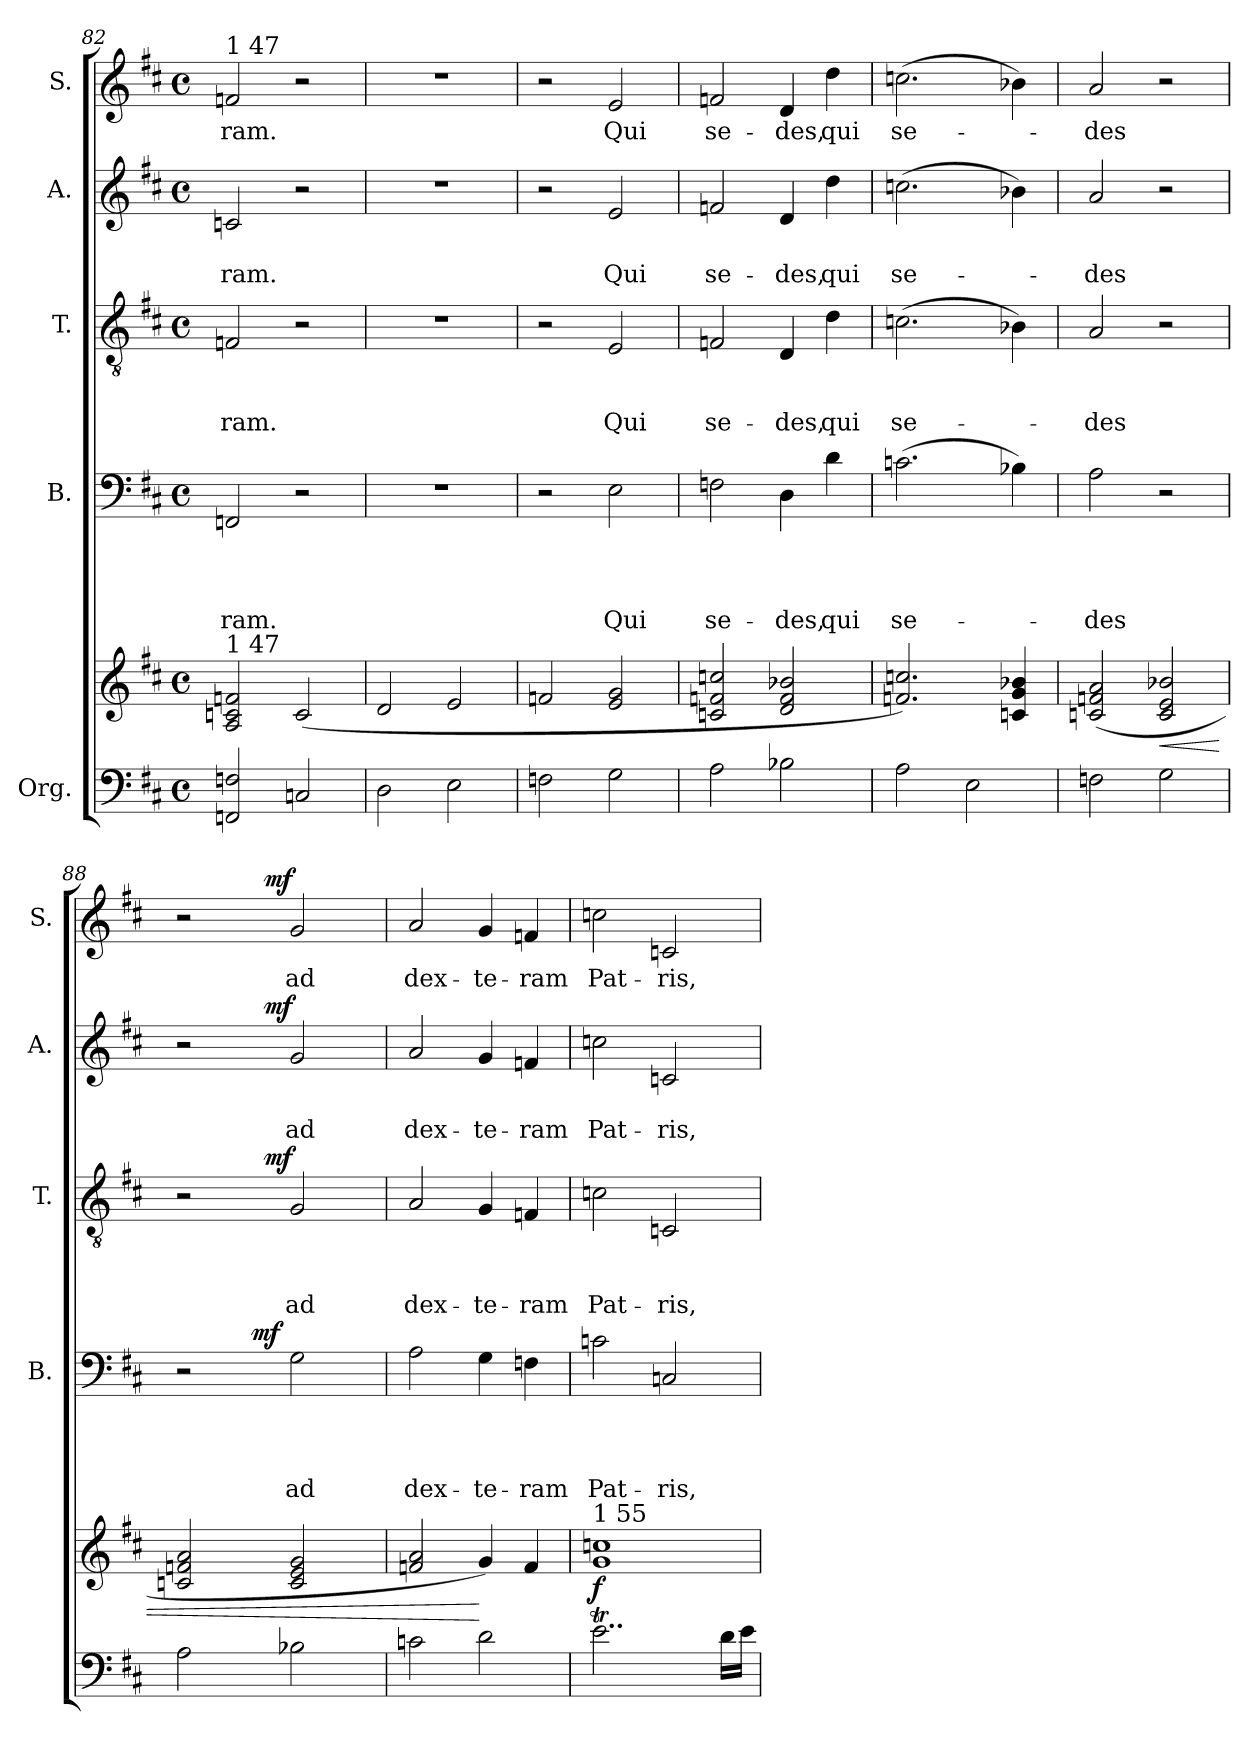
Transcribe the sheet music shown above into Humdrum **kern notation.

**kern	**kern	**dynam	**kern	**text	**text	**text	**text	**dynam	**kern	**text	**text	**text	**dynam	**kern	**text	**text	**dynam	**kern	**text	**dynam
*part5	*part5	*part5	*part4	*part4	*part4	*part4	*part4	*part4	*part3	*part3	*part3	*part3	*part3	*part2	*part2	*part2	*part2	*part1	*part1	*part1
*staff6	*staff5	*staff5/6	*staff4	*staff4	*staff4	*staff4	*staff4	*staff4	*staff3	*staff3	*staff3	*staff3	*staff3	*staff2	*staff2	*staff2	*staff2	*staff1	*staff1	*staff1
*I"Org.	*	*	*I"B.	*	*	*	*	*	*I"T.	*	*	*	*	*I"A.	*	*	*	*I"S.	*	*
*	*	*	*I'B.	*	*	*	*	*	*I'T.	*	*	*	*	*I'A.	*	*	*	*I'S.	*	*
!!LO:LB:g=z
*clefF4	*clefG2	*	*clefF4	*	*	*	*	*	*clefGv2	*	*	*	*	*clefG2	*	*	*	*clefG2	*	*
*k[f#c#]	*k[f#c#]	*	*k[f#c#]	*	*	*	*	*	*k[f#c#]	*	*	*	*	*k[f#c#]	*	*	*	*k[f#c#]	*	*
*D:	*D:	*	*D:	*	*	*	*	*	*D:	*	*	*	*	*D:	*	*	*	*D:	*	*
*M4/4	*M4/4	*	*M4/4	*	*	*	*	*	*M4/4	*	*	*	*	*M4/4	*	*	*	*M4/4	*	*
*met(c)	*met(c)	*	*met(c)	*	*	*	*	*	*met(c)	*	*	*	*	*met(c)	*	*	*	*met(c)	*	*
=82	=82	=82	=82	=82	=82	=82	=82	=82	=82	=82	=82	=82	=82	=82	=82	=82	=82	=82	=82	=82
!	!	!	!	!	!	!	!	!	!	!	!	!	!	!	!	!	!	!LO:TX:a:t=1 47	!	!
!	!LO:TX:a:t=1 47	!	!	!	!	!	!	!	!	!	!	!	!	!	!	!	!	!	!	!
!	!	!	!	!	!	!	!LO:LY:b	!	!	!	!	!LO:LY:b	!	!	!	!LO:LY:b	!	!	!LO:LY:b	!
2FFn/ 2Fn/	2A/ 2cn/ 2fn/	.	2FFn/	.	.	.	-ram.	.	2Fn/	.	.	-ram.	.	2cn/	.	-ram.	.	2fn/	-ram.	.
2Cn/	(<2c/	.	2r	.	.	.	.	.	2r	.	.	.	.	2r	.	.	.	2r	.	.
=83	=83	=83	=83	=83	=83	=83	=83	=83	=83	=83	=83	=83	=83	=83	=83	=83	=83	=83	=83	=83
2D\	2d/	.	1r	.	.	.	.	.	1r	.	.	.	.	1r	.	.	.	1r	.	.
2E\	2e/	.	.	.	.	.	.	.	.	.	.	.	.	.	.	.	.	.	.	.
=84	=84	=84	=84	=84	=84	=84	=84	=84	=84	=84	=84	=84	=84	=84	=84	=84	=84	=84	=84	=84
2Fn\	2fn/	.	2r	.	.	.	.	.	2r	.	.	.	.	2r	.	.	.	2r	.	.
!	!	!	!	!	!	!	!LO:LY:b	!	!	!	!	!LO:LY:b	!	!	!	!LO:LY:b	!	!	!LO:LY:b	!
2G\	2e/ 2g/	.	2E\	.	.	.	Qui	.	2E/	.	.	Qui	.	2e/	.	Qui	.	2e/	Qui	.
=85	=85	=85	=85	=85	=85	=85	=85	=85	=85	=85	=85	=85	=85	=85	=85	=85	=85	=85	=85	=85
!	!	!	!	!	!	!	!LO:LY:b	!	!	!	!	!LO:LY:b	!	!	!	!LO:LY:b	!	!	!LO:LY:b	!
2A\	2cn/ 2fn/ 2ccn/	.	2Fn\	.	.	.	se-	.	2Fn/	.	.	se-	.	2fn/	.	se-	.	2fn/	se-	.
!	!	!	!	!	!	!	!LO:LY:b	!	!	!	!	!LO:LY:b	!	!	!	!LO:LY:b	!	!	!LO:LY:b	!
2B-X\	2d/ 2f/ 2b-X/	.	4D\	.	.	.	-des,	.	4D/	.	.	-des,	.	4d/	.	-des,	.	4d/	-des,	.
!	!	!	!	!	!	!	!LO:LY:b	!	!	!	!	!LO:LY:b	!	!	!	!LO:LY:b	!	!	!LO:LY:b	!
.	.	.	4d\	.	.	.	qui	.	4d\	.	.	qui	.	4dd\	.	qui	.	4dd\	qui	.
=86	=86	=86	=86	=86	=86	=86	=86	=86	=86	=86	=86	=86	=86	=86	=86	=86	=86	=86	=86	=86
!	!	!	!	!	!	!	!LO:LY:b	!	!	!	!	!LO:LY:b	!	!	!	!LO:LY:b	!	!	!LO:LY:b	!
2A\	2.fn/ 2.ccn/)	.	(>2.cn\	.	.	.	se-	.	(>2.cn\	.	.	se-	.	(>2.ccn\	.	se-	.	(>2.ccn\	se-	.
2E\	.	.	.	.	.	.	.	.	.	.	.	.	.	.	.	.	.	.	.	.
.	4cn/ 4g/ 4b-X/	.	4B-X\)	.	.	.	.	.	4B-X\)	.	.	.	.	4b-X\)	.	.	.	4b-X\)	.	.
=87	=87	=87	=87	=87	=87	=87	=87	=87	=87	=87	=87	=87	=87	=87	=87	=87	=87	=87	=87	=87
!	!	!	!	!	!	!	!LO:LY:b	!	!	!	!	!LO:LY:b	!	!	!	!LO:LY:b	!	!	!LO:LY:b	!
2Fn\	(<2cn/ 2fn/ 2a/	.	2A\	.	.	.	-des	.	2A/	.	.	-des	.	2a/	.	-des	.	2a/	-des	.
!	!	!LO:HP:b	!	!	!	!	!	!	!	!	!	!	!	!	!	!	!	!	!	!
2G\	2c/ 2e/ 2b-X/	<	2r	.	.	.	.	.	2r	.	.	.	.	2r	.	.	.	2r	.	.
=88	=88	=88	=88	=88	=88	=88	=88	=88	=88	=88	=88	=88	=88	=88	=88	=88	=88	=88	=88	=88
*	*	*	*^	*	*	*	*	*	*^	*	*	*	*	*^	*	*	*	*^	*	*
2A\	2cn/ 2fn/ 2a/	.	2r	4.ryy	.	.	.	.	.	2r	4ryy	.	.	.	.	2r	4ryy	.	.	.	2r	4ryy	.	.
.	.	.	.	.	.	.	.	.	.	.	8ryy	.	.	.	.	.	8ryy	.	.	.	.	8ryy	.	.
!	!	!	!	!	!	!	!	!	!LO:DY:a	!	!	!	!	!	!	!	!	!	!	!	!	!	!	!
.	.	.	.	2ryy	.	.	.	.	mf	.	32ryy	.	.	.	.	.	32ryy	.	.	.	.	32ryy	.	.
!	!	!	!	!	!	!	!	!	!	!	!	!	!	!	!LO:DY:a	!	!	!	!	!LO:DY:a	!	!	!	!LO:DY:a
.	.	.	.	.	.	.	.	.	.	.	2ryy	.	.	.	mf	.	2ryy	.	.	mf	.	2ryy	.	mf
!	!	!	!	!	!	!	!	!LO:LY:b	!	!	!	!	!	!LO:LY:b	!	!	!	!	!LO:LY:b	!	!	!	!LO:LY:b	!
2B-X\	2c/ 2e/ 2g/	.	2G\	.	.	.	.	ad	.	2G/	.	.	.	ad	.	2g/	.	.	ad	.	2g/	.	ad	.
.	.	.	.	8ryy	.	.	.	.	.	.	.	.	.	.	.	.	.	.	.	.	.	.	.	.
.	.	.	.	.	.	.	.	.	.	.	16.ryy	.	.	.	.	.	16.ryy	.	.	.	.	16.ryy	.	.
=89	=89	=89	=89	=89	=89	=89	=89	=89	=89	=89	=89	=89	=89	=89	=89	=89	=89	=89	=89	=89	=89	=89	=89	=89
!	!	!	!	!	!	!	!	!LO:LY:b	!	!	!	!	!	!LO:LY:b	!	!	!	!	!LO:LY:b	!	!	!	!LO:LY:b	!
*	*	*	*v	*v	*	*	*	*	*	*	*	*	*	*	*	*v	*v	*	*	*	*v	*v	*	*
*	*	*	*	*	*	*	*	*	*v	*v	*	*	*	*	*	*	*	*	*	*	*
2cn\	2fn/ 2a/	.	2A\	.	.	.	dex-	.	2A/	.	.	dex-	.	2a/	.	dex-	.	2a/	dex-	.
!	!	!	!	!	!	!	!LO:LY:b	!	!	!	!	!LO:LY:b	!	!	!	!LO:LY:b	!	!	!LO:LY:b	!
2d\	4g/)	[	4G\	.	.	.	-te-	.	4G/	.	.	-te-	.	4g/	.	-te-	.	4g/	-te-	.
!	!	!	!	!	!	!	!LO:LY:b	!	!	!	!	!LO:LY:b	!	!	!	!LO:LY:b	!	!	!LO:LY:b	!
.	4f/	.	4Fn\	.	.	.	-ram	.	4Fn/	.	.	-ram	.	4fn/	.	-ram	.	4fn/	-ram	.
!!LO:PB:g=z
=90	=90	=90	=90	=90	=90	=90	=90	=90	=90	=90	=90	=90	=90	=90	=90	=90	=90	=90	=90	=90
!	!LO:TX:a:t=1 55	!	!	!	!	!	!	!	!	!	!	!	!	!	!	!	!	!	!	!
!	!	!LO:DY:a=2	!	!	!	!	!LO:LY:b	!	!	!	!	!LO:LY:b	!	!	!	!LO:LY:b	!	!	!LO:LY:b	!
2..eT\	1g 1ccn	f	2cn\	.	.	.	Pat-	.	2cn\	.	.	Pat-	.	2ccn\	.	Pat-	.	2ccn\	Pat-	.
!	!	!	!	!	!	!	!LO:LY:b	!	!	!	!	!LO:LY:b	!	!	!	!LO:LY:b	!	!	!LO:LY:b	!
.	.	.	2Cn/	.	.	.	-ris,	.	2Cn/	.	.	-ris,	.	2cn/	.	-ris,	.	2cn/	-ris,	.
16d\LL	.	.	.	.	.	.	.	.	.	.	.	.	.	.	.	.	.	.	.	.
16e\JJ	.	.	.	.	.	.	.	.	.	.	.	.	.	.	.	.	.	.	.	.
=	=	=	=	=	=	=	=	=	=	=	=	=	=	=	=	=	=	=	=	=
*-	*-	*-	*-	*-	*-	*-	*-	*-	*-	*-	*-	*-	*-	*-	*-	*-	*-	*-	*-	*-
